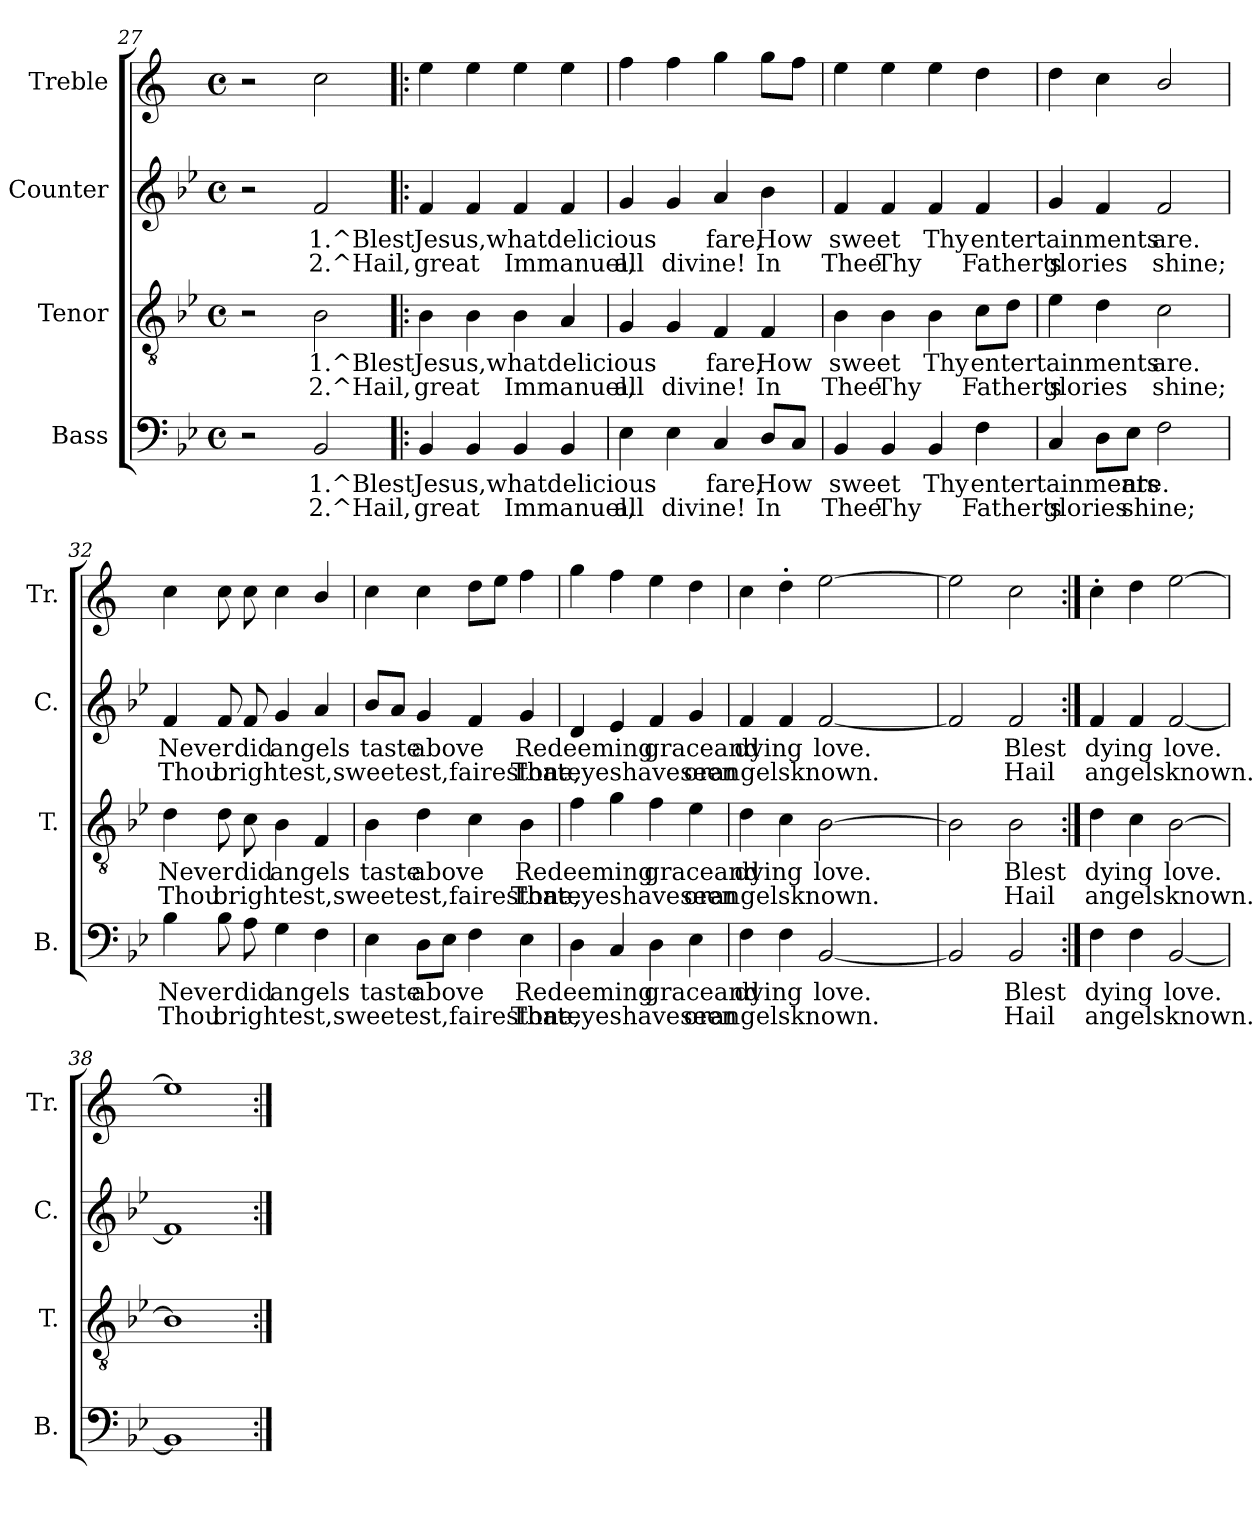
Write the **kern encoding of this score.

**kern	**text	**text	**kern	**text	**text	**kern	**text	**text	**kern
*part4	*part4	*part4	*part3	*part3	*part3	*part2	*part2	*part2	*part1
*staff4	*staff4	*staff4	*staff3	*staff3	*staff3	*staff2	*staff2	*staff2	*staff1
*I"Bass	*	*	*I"Tenor	*	*	*I"Counter	*	*	*I"Treble
*I'B.	*	*	*I'T.	*	*	*I'C.	*	*	*I'Tr.
!!LO:PB:g=z
*clefF4	*	*	*clefGv2	*	*	*clefG2	*	*	*clefG2
*	*	*	*	*	*	*	*	*	*ITrd1c2
*k[b-e-]	*	*	*k[b-e-]	*	*	*k[b-e-]	*	*	*k[b-e-]
*B-:	*	*	*B-:	*	*	*B-:	*	*	*B-:
*M4/4	*	*	*M4/4	*	*	*M4/4	*	*	*M4/4
*met(c)	*	*	*met(c)	*	*	*met(c)	*	*	*met(c)
=27	=27	=27	=27	=27	=27	=27	=27	=27	=27
2r	.	.	2r	.	.	2r	.	.	2r
!	!LO:LY:a:cj	!LO:LY:a:cj	!	!LO:LY:a:cj	!LO:LY:b:cj	!	!LO:LY:b:cj	!LO:LY:b:cj	!
2BB-/	1.^Blest	2.^Hail,	2B-\	1.^Blest	2.^Hail,	2f/	1.^Blest	2.^Hail,	2b-\
=28!|:	=28!|:	=28!|:	=28!|:	=28!|:	=28!|:	=28!|:	=28!|:	=28!|:	=28!|:
!	!LO:LY:a:cj	!LO:LY:a:cj	!	!LO:LY:a:cj	!LO:LY:b:cj	!	!LO:LY:b:cj	!LO:LY:b:cj	!
4BB-/	Jesus,whatdelicious	great	4B-\	Jesus,whatdelicious	great	4f/	Jesus,whatdelicious	great	4dd\
!	!LO:LY:a:cj	!LO:LY:a:cj	!	!LO:LY:a:cj	!LO:LY:b:cj	!	!LO:LY:b:cj	!LO:LY:b:cj	!
4BB-/	.	.	4B-\	.	.	4f/	.	.	4dd\
!	!LO:LY:a:cj	!LO:LY:a:cj	!	!LO:LY:a:cj	!LO:LY:b:cj	!	!LO:LY:b:cj	!LO:LY:b:cj	!
4BB-/	.	Immanuel,	4B-\	.	Immanuel,	4f/	.	Immanuel,	4dd\
!	!LO:LY:a:cj	!LO:LY:a:cj	!	!LO:LY:a:cj	!LO:LY:b:cj	!	!LO:LY:b:cj	!LO:LY:b:cj	!
4BB-/	.	.	4A/	.	.	4f/	.	.	4dd\
=29	=29	=29	=29	=29	=29	=29	=29	=29	=29
!	!LO:LY:a:cj	!LO:LY:a:cj	!	!LO:LY:a:cj	!LO:LY:b:cj	!	!LO:LY:b:cj	!LO:LY:b:cj	!
4E-\	.	all	4G/	.	all	4g/	.	all	4ee-\
!	!LO:LY:a:cj	!LO:LY:a:cj	!	!LO:LY:a:cj	!LO:LY:b:cj	!	!LO:LY:b:cj	!LO:LY:b:cj	!
4E-\	.	divine!	4G/	.	divine!	4g/	.	divine!	4ee-\
!	!LO:LY:a:cj	!LO:LY:a:cj	!	!LO:LY:a:cj	!LO:LY:b:cj	!	!LO:LY:b:cj	!LO:LY:b:cj	!
4C/	fare,	.	4F/	fare,	.	4a/	fare,	.	4ff\
!	!LO:LY:a:cj	!LO:LY:a:cj	!	!LO:LY:a:cj	!LO:LY:b:cj	!	!LO:LY:b:cj	!LO:LY:b:cj	!
8D/L	How	In	4F/	How	In	4b-\	How	In	8ff\L
!	!LO:LY:a:cj	!LO:LY:a:cj	!	!	!	!	!	!	!
8C/J	.	.	.	.	.	.	.	.	8ee-\J
=30	=30	=30	=30	=30	=30	=30	=30	=30	=30
!	!LO:LY:a:cj	!LO:LY:a:cj	!	!LO:LY:a:cj	!LO:LY:b:cj	!	!LO:LY:b:cj	!LO:LY:b:cj	!
4BB-/	sweet	Thee	4B-\	sweet	Thee	4f/	sweet	Thee	4dd\
!	!LO:LY:a:cj	!LO:LY:a:cj	!	!LO:LY:a:cj	!LO:LY:b:cj	!	!LO:LY:b:cj	!LO:LY:b:cj	!
4BB-/	.	Thy	4B-\	.	Thy	4f/	.	Thy	4dd\
!	!LO:LY:a:cj	!LO:LY:a:cj	!	!LO:LY:a:cj	!LO:LY:b:cj	!	!LO:LY:b:cj	!LO:LY:b:cj	!
4BB-/	Thy	.	4B-\	Thy	.	4f/	Thy	.	4dd\
!	!LO:LY:a:cj	!LO:LY:a:cj	!	!LO:LY:a:cj	!LO:LY:b:cj	!	!LO:LY:b:cj	!LO:LY:b:cj	!
4F\	entertainments	Father's	8c\L	entertainments	Father's	4f/	entertainments	Father's	4cc\
!	!	!	!	!LO:LY:a:cj	!LO:LY:b:cj	!	!	!	!
.	.	.	8d\J	.	.	.	.	.	.
=31	=31	=31	=31	=31	=31	=31	=31	=31	=31
!	!LO:LY:a:cj	!LO:LY:a:cj	!	!LO:LY:a:cj	!LO:LY:b:cj	!	!LO:LY:b:cj	!LO:LY:b:cj	!
4C/	.	glories	4e-\	.	glories	4g/	.	glories	4cc\
!	!LO:LY:a:cj	!LO:LY:a:cj	!	!LO:LY:a:cj	!LO:LY:b:cj	!	!LO:LY:b:cj	!LO:LY:b:cj	!
8D\L	.	.	4d\	.	.	4f/	.	.	4b-\
!	!LO:LY:a:cj	!LO:LY:a:cj	!	!	!	!	!	!	!
8E-\J	are.	shine;	.	.	.	.	.	.	.
!	!LO:LY:a:cj	!LO:LY:a:cj	!	!LO:LY:a:cj	!LO:LY:b:cj	!	!LO:LY:b:cj	!LO:LY:b:cj	!
2F\	.	.	2c\	are.	shine;	2f/	are.	shine;	2a/
=32	=32	=32	=32	=32	=32	=32	=32	=32	=32
!	!LO:LY:a:cj	!LO:LY:a:cj	!	!LO:LY:a:cj	!LO:LY:b:cj	!	!LO:LY:b:cj	!LO:LY:b:cj	!
4B-\	Never	Thou	4d\	Never	Thou	4f/	Never	Thou	4b-\
!	!LO:LY:a:cj	!LO:LY:a:cj	!	!LO:LY:a:cj	!LO:LY:b:cj	!	!LO:LY:b:cj	!LO:LY:b:cj	!
8B-\	.	brightest,sweetest,fairestone,	8d\	.	brightest,sweetest,fairestone,	8f/	.	brightest,sweetest,fairestone,	8b-\
!	!LO:LY:a:cj	!LO:LY:a:cj	!	!LO:LY:a:cj	!LO:LY:b:cj	!	!LO:LY:b:cj	!LO:LY:b:cj	!
8A\	did	.	8c\	did	.	8f/	did	.	8b-\
!	!LO:LY:a:cj	!LO:LY:a:cj	!	!LO:LY:a:cj	!LO:LY:b:cj	!	!LO:LY:b:cj	!LO:LY:b:cj	!
4G\	angels	.	4B-\	angels	.	4g/	angels	.	4b-\
!	!LO:LY:a:cj	!LO:LY:a:cj	!	!LO:LY:a:cj	!LO:LY:b:cj	!	!LO:LY:b:cj	!LO:LY:b:cj	!
4F\	.	.	4F/	.	.	4a/	.	.	4a/
=33	=33	=33	=33	=33	=33	=33	=33	=33	=33
!	!LO:LY:a:cj	!LO:LY:a:cj	!	!LO:LY:a:cj	!LO:LY:b:cj	!	!LO:LY:b:cj	!LO:LY:b:cj	!
4E-\	taste	.	4B-\	taste	.	8b-/L	taste	.	4b-\
!	!	!	!	!	!	!	!LO:LY:b:cj	!LO:LY:b:cj	!
.	.	.	.	.	.	8a/J	.	.	.
!	!LO:LY:a:cj	!LO:LY:a:cj	!	!LO:LY:a:cj	!LO:LY:b:cj	!	!LO:LY:b:cj	!LO:LY:b:cj	!
8D\L	above	.	4d\	above	.	4g/	above	.	4b-\
!	!LO:LY:a:cj	!LO:LY:a:cj	!	!	!	!	!	!	!
8E-\J	.	.	.	.	.	.	.	.	.
!	!LO:LY:a:cj	!LO:LY:a:cj	!	!LO:LY:a:cj	!LO:LY:b:cj	!	!LO:LY:b:cj	!LO:LY:b:cj	!
4F\	.	.	4c\	.	.	4f/	.	.	8cc\L
.	.	.	.	.	.	.	.	.	8dd\J
!	!LO:LY:a:cj	!LO:LY:a:cj	!	!LO:LY:a:cj	!LO:LY:b:cj	!	!LO:LY:b:cj	!LO:LY:b:cj	!
4E-\	Redeeming	Thateyeshaveseen	4B-\	Redeeming	Thateyeshaveseen	4g/	Redeeming	Thateyeshaveseen	4ee-\
=34	=34	=34	=34	=34	=34	=34	=34	=34	=34
!	!LO:LY:a:cj	!LO:LY:a:cj	!	!LO:LY:a:cj	!LO:LY:b:cj	!	!LO:LY:b:cj	!LO:LY:b:cj	!
4D\	.	.	4f\	.	.	4d/	.	.	4ff\
!	!LO:LY:a:cj	!LO:LY:a:cj	!	!LO:LY:a:cj	!LO:LY:b:cj	!	!LO:LY:b:cj	!LO:LY:b:cj	!
4C/	.	.	4g\	.	.	4e-/	.	.	4ee-\
!	!LO:LY:a:cj	!LO:LY:a:cj	!	!LO:LY:a:cj	!LO:LY:b:cj	!	!LO:LY:b:cj	!LO:LY:b:cj	!
4D\	graceand	.	4f\	graceand	.	4f/	graceand	.	4dd\
!	!LO:LY:a:cj	!LO:LY:a:cj	!	!LO:LY:a:cj	!LO:LY:b:cj	!	!LO:LY:b:cj	!LO:LY:b:cj	!
4E-\	.	orangelsknown.	4e-\	.	orangelsknown.	4g/	.	orangelsknown.	4cc\
=35	=35	=35	=35	=35	=35	=35	=35	=35	=35
!	!LO:LY:a:cj	!	!	!LO:LY:a:cj	!	!	!LO:LY:b:cj	!	!
4F\	dying	.	4d\	dying	.	4f/	dying	.	4b-\
!	!LO:LY:a:cj	!	!	!LO:LY:a:cj	!	!	!LO:LY:b:cj	!	!
4F\	.	.	4c\	.	.	4f/	.	.	4cc'>\
!	!LO:LY:a:cj	!	!	!LO:LY:a:cj	!	!	!LO:LY:b:cj	!	!
[<2BB-/	love.	.	[>2B-\	love.	.	[<2f/	love.	.	[>2dd\
=36	=36	=36	=36	=36	=36	=36	=36	=36	=36
!	!LO:LY:a:cj	!LO:LY:a:cj	!	!LO:LY:a:cj	!LO:LY:b:cj	!	!LO:LY:b:cj	!LO:LY:b:cj	!
2BB-/]	.	.	2B-\]	.	.	2f/]	.	.	2dd\]
!	!LO:LY:a:cj	!LO:LY:a:cj	!	!LO:LY:a:cj	!LO:LY:b:cj	!	!LO:LY:b:cj	!LO:LY:b:cj	!
2BB-/	Blest	Hail	2B-\	Blest	Hail	2f/	Blest	Hail	2b-\
=37:|!	=37:|!	=37:|!	=37:|!	=37:|!	=37:|!	=37:|!	=37:|!	=37:|!	=37:|!
!	!LO:LY:a:cj	!LO:LY:a:cj	!	!LO:LY:a:cj	!LO:LY:b:cj	!	!LO:LY:b:cj	!LO:LY:b:cj	!
4F\	dying	angelsknown.	4d\	dying	angelsknown.	4f/	dying	angelsknown.	4b-'>\
!	!LO:LY:a:cj	!LO:LY:a:cj	!	!LO:LY:a:cj	!LO:LY:b:cj	!	!LO:LY:b:cj	!LO:LY:b:cj	!
4F\	.	.	4c\	.	.	4f/	.	.	4cc\
!	!LO:LY:a:cj	!LO:LY:a:cj	!	!LO:LY:a:cj	!LO:LY:b:cj	!	!LO:LY:b:cj	!LO:LY:b:cj	!
[<2BB-/	love.	.	[>2B-\	love.	.	[<2f/	love.	.	[>2dd\
=38	=38	=38	=38	=38	=38	=38	=38	=38	=38
!	!LO:LY:a:cj	!	!	!LO:LY:a:cj	!	!	!LO:LY:b:cj	!	!
1BB-]	.	.	1B-]	.	.	1f]	.	.	1dd]
=:|!	=:|!	=:|!	=:|!	=:|!	=:|!	=:|!	=:|!	=:|!	=:|!
*-	*-	*-	*-	*-	*-	*-	*-	*-	*-
